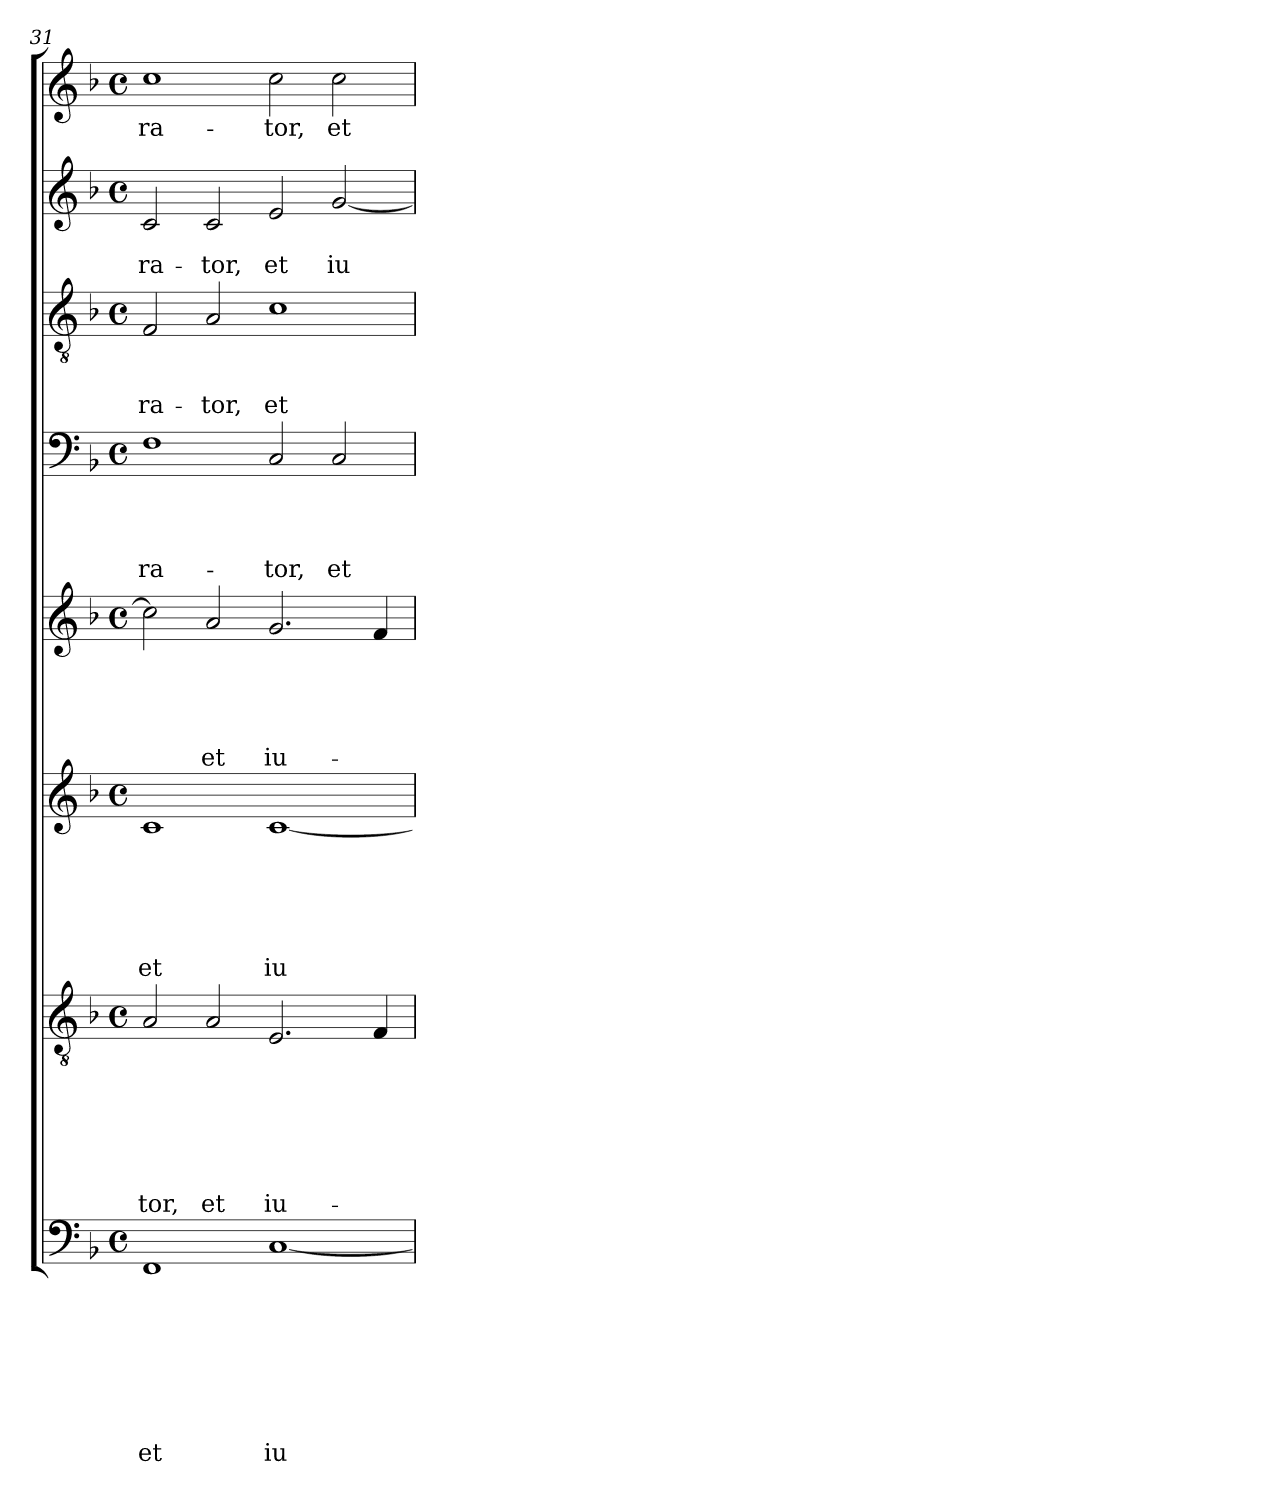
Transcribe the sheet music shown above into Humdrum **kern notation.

**kern	**text	**text	**text	**text	**text	**text	**text	**text	**kern	**text	**text	**text	**text	**text	**text	**text	**kern	**text	**text	**text	**text	**text	**text	**kern	**text	**text	**text	**text	**text	**kern	**text	**text	**text	**text	**kern	**text	**text	**text	**kern	**text	**text	**kern	**text
*part8	*part8	*part8	*part8	*part8	*part8	*part8	*part8	*part8	*part7	*part7	*part7	*part7	*part7	*part7	*part7	*part7	*part6	*part6	*part6	*part6	*part6	*part6	*part6	*part5	*part5	*part5	*part5	*part5	*part5	*part4	*part4	*part4	*part4	*part4	*part3	*part3	*part3	*part3	*part2	*part2	*part2	*part1	*part1
*staff8	*staff8	*staff8	*staff8	*staff8	*staff8	*staff8	*staff8	*staff8	*staff7	*staff7	*staff7	*staff7	*staff7	*staff7	*staff7	*staff7	*staff6	*staff6	*staff6	*staff6	*staff6	*staff6	*staff6	*staff5	*staff5	*staff5	*staff5	*staff5	*staff5	*staff4	*staff4	*staff4	*staff4	*staff4	*staff3	*staff3	*staff3	*staff3	*staff2	*staff2	*staff2	*staff1	*staff1
!!LO:PB:g=z
*clefF4	*	*	*	*	*	*	*	*	*clefGv2	*	*	*	*	*	*	*	*clefG2	*	*	*	*	*	*	*clefG2	*	*	*	*	*	*clefF4	*	*	*	*	*clefGv2	*	*	*	*clefG2	*	*	*clefG2	*
*k[b-]	*	*	*	*	*	*	*	*	*k[b-]	*	*	*	*	*	*	*	*k[b-]	*	*	*	*	*	*	*k[b-]	*	*	*	*	*	*k[b-]	*	*	*	*	*k[b-]	*	*	*	*k[b-]	*	*	*k[b-]	*
*F:	*	*	*	*	*	*	*	*	*F:	*	*	*	*	*	*	*	*F:	*	*	*	*	*	*	*F:	*	*	*	*	*	*F:	*	*	*	*	*F:	*	*	*	*F:	*	*	*F:	*
*M4/4	*	*	*	*	*	*	*	*	*M4/4	*	*	*	*	*	*	*	*M4/4	*	*	*	*	*	*	*M4/4	*	*	*	*	*	*M4/4	*	*	*	*	*M4/4	*	*	*	*M4/4	*	*	*M4/4	*
*met(c)	*	*	*	*	*	*	*	*	*met(c)	*	*	*	*	*	*	*	*met(c)	*	*	*	*	*	*	*met(c)	*	*	*	*	*	*met(c)	*	*	*	*	*met(c)	*	*	*	*met(c)	*	*	*met(c)	*
=31	=31	=31	=31	=31	=31	=31	=31	=31	=31	=31	=31	=31	=31	=31	=31	=31	=31	=31	=31	=31	=31	=31	=31	=31	=31	=31	=31	=31	=31	=31	=31	=31	=31	=31	=31	=31	=31	=31	=31	=31	=31	=31	=31
!	!	!	!	!	!	!	!	!LO:LY:b	!	!	!	!	!	!	!	!LO:LY:b	!	!	!	!	!	!	!LO:LY:b	!	!	!	!	!	!	!	!	!	!	!LO:LY:b	!	!	!	!LO:LY:b	!	!	!LO:LY:b	!	!LO:LY:b
1FF	.	.	.	.	.	.	.	et	2A/	.	.	.	.	.	.	tor,	1c	.	.	.	.	.	et	2cc\]	.	.	.	.	.	1F	.	.	.	ra-	2F/	.	.	ra-	2c/	.	-ra-	1cc	ra-
!	!	!	!	!	!	!	!	!	!	!	!	!	!	!	!	!LO:LY:b	!	!	!	!	!	!	!	!	!	!	!	!	!LO:LY:b	!	!	!	!	!	!	!	!	!LO:LY:b	!	!	!LO:LY:b	!	!
.	.	.	.	.	.	.	.	.	2A/	.	.	.	.	.	.	et	.	.	.	.	.	.	.	2a/	.	.	.	.	et	.	.	.	.	.	2A/	.	.	-tor,	2c/	.	-tor,	.	.
!	!	!	!	!	!	!	!	!LO:LY:b	!	!	!	!	!	!	!	!LO:LY:b	!	!	!	!	!	!	!LO:LY:b	!	!	!	!	!	!LO:LY:b	!	!	!	!	!LO:LY:b	!	!	!	!LO:LY:b	!	!	!LO:LY:b	!	!LO:LY:b
[<1C	.	.	.	.	.	.	.	iu-	2.E/	.	.	.	.	.	.	iu-	[<1c	.	.	.	.	.	iu	2.g/	.	.	.	.	iu-	2C/	.	.	.	-tor,	1c	.	.	et	2e/	.	et	2cc\	-tor,
!	!	!	!	!	!	!	!	!	!	!	!	!	!	!	!	!	!	!	!	!	!	!	!	!	!	!	!	!	!	!	!	!	!	!LO:LY:b	!	!	!	!	!	!	!LO:LY:b	!	!LO:LY:b
.	.	.	.	.	.	.	.	.	.	.	.	.	.	.	.	.	.	.	.	.	.	.	.	.	.	.	.	.	.	2C/	.	.	.	et	.	.	.	.	[<2g/	.	iu-	2cc\	et
.	.	.	.	.	.	.	.	.	4F/	.	.	.	.	.	.	.	.	.	.	.	.	.	.	4f/	.	.	.	.	.	.	.	.	.	.	.	.	.	.	.	.	.	.	.
=	=	=	=	=	=	=	=	=	=	=	=	=	=	=	=	=	=	=	=	=	=	=	=	=	=	=	=	=	=	=	=	=	=	=	=	=	=	=	=	=	=	=	=
*-	*-	*-	*-	*-	*-	*-	*-	*-	*-	*-	*-	*-	*-	*-	*-	*-	*-	*-	*-	*-	*-	*-	*-	*-	*-	*-	*-	*-	*-	*-	*-	*-	*-	*-	*-	*-	*-	*-	*-	*-	*-	*-	*-
